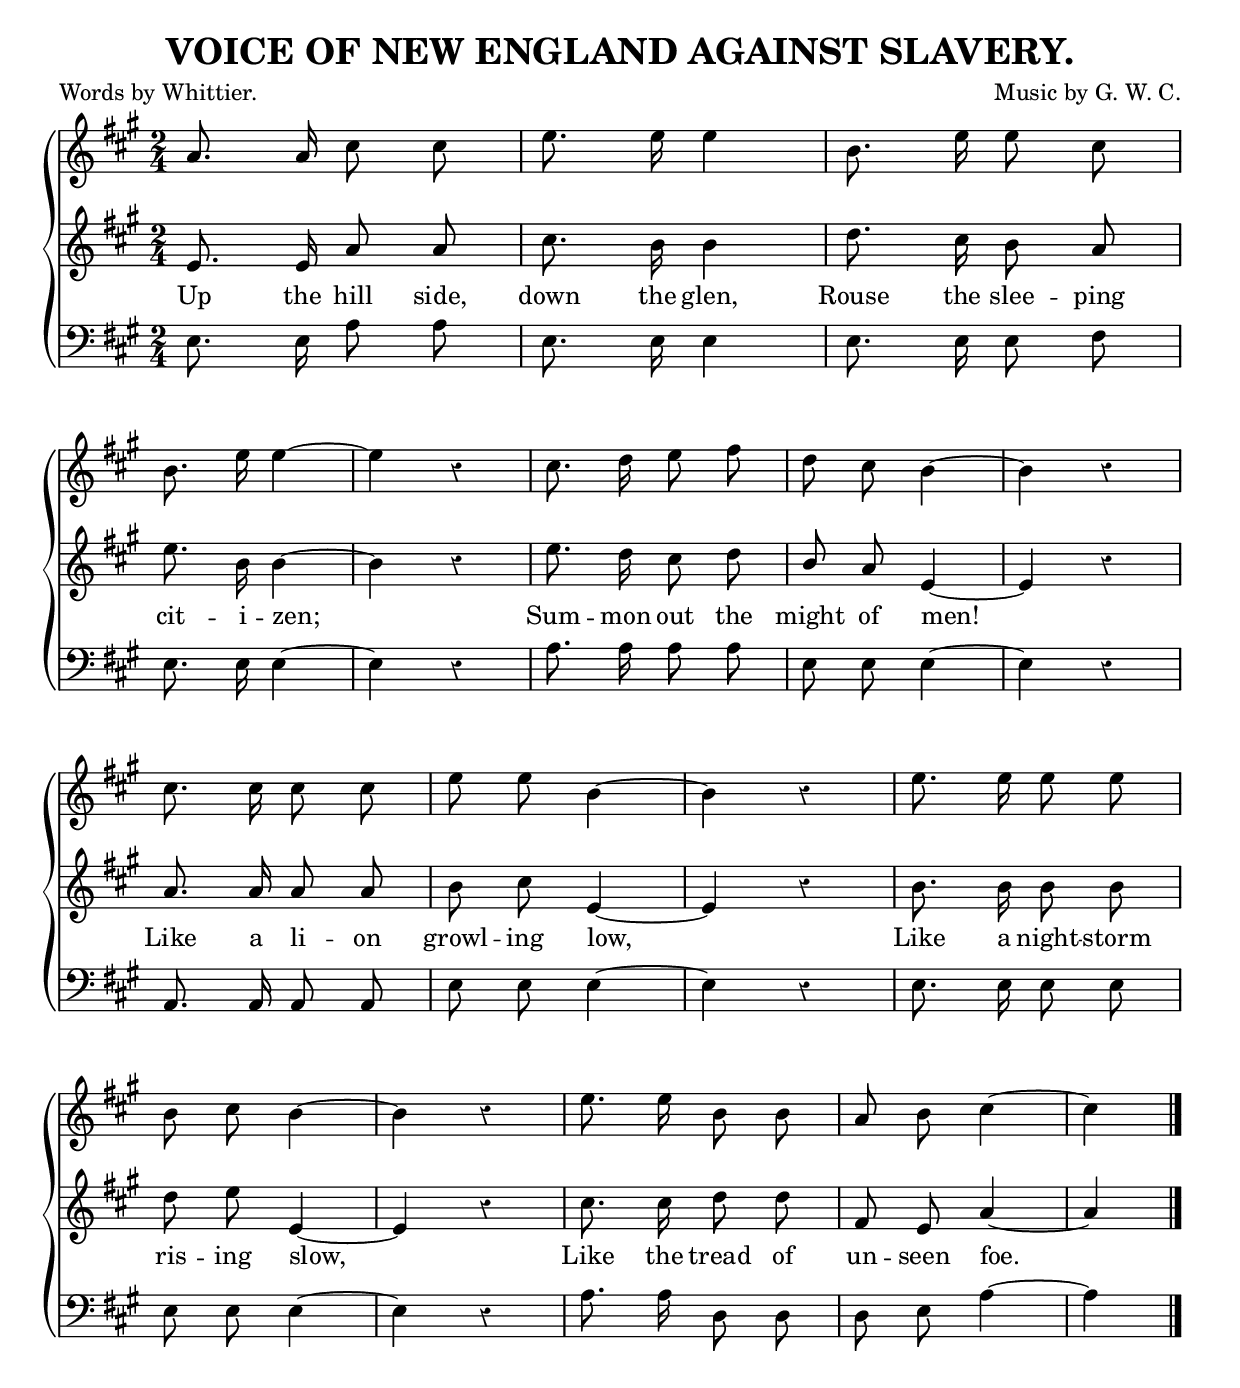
\version "2.10"
\include "english.ly"

\header {
  title = "VOICE OF NEW ENGLAND AGAINST SLAVERY."
  poet = "Words by Whittier."
  composer = "Music by G. W. C."
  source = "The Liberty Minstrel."
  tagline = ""
}

words = \lyricmode {
  Up the hill side, down the glen, Rouse the slee -- ping
  cit -- i -- zen; Sum -- mon out the might of men!
  Like a li -- on growl -- ing low, Like a night -- storm
  ris -- ing slow, Like the tread of un -- seen foe.
}


trebleOne =  \relative c' {
  \key a \major
  \time 2/4
  \clef treble
  \autoBeamOff

  a'8. a16 cs8 cs8 |
      e8. e16 e4 |
      b8. e16 e8 cs8 |

  \break    
  b8. e16 e4 ~ |
      e4 r4 |
      cs8. d16 e8 fs8 |
      d8 cs8 b4 ~ |
      b4 r4 |

  \break    
  cs8. cs16  cs8 cs8 |
      e8 e8 b4 ~ |
      b4 r4 |
      e8. e16 e8 e8 |
  
  \break    
  b8 cs8 b4 ~ |
      b4 r4 |
      e8. e16 b8 b8 |
      a8 b8 cs4 ~ |
      cs4 \bar "|."
}

trebleTwo =  \relative c' {
  \key a \major
  \time 2/4
  \clef treble
  \autoBeamOff

  e8. e16 a8 a8 |
      cs8. b16 b4 |
      d8. cs16 b8 a8 |

  e'8. b16 b4 ~ |
      b4 r4 |
      e8. d16 cs8 d8 |
      \stemUp b8 a8 e4 ~ |
      e4 r4 |

  a8. a16  a8 a8 |
      \stemNeutral b8 cs8 e,4 ~ |
      e4 r4 |
      b'8. b16 b8 b8 |
  
  d8 e8 e,4 ~ |
      e4 r4 |
      cs'8. cs16 d8 d8 |
      fs,8 e8 a4 ~ |
      a4 \bar "|."
}

bass =  \relative c {
  \key a \major
  \time 2/4
  \clef bass
  \autoBeamOff

  e8. e16 a8 a8 |
      e8. e16 e4 |
      e8. e16 e8 fs8 |

  e8. e16 e4 ~ |
      e4 r4 |
      a8. a16 a8 a8 |
      e8 e8 e4 ~ |
      e4 r4 |

  a,8. a16  a8 a8 |
      e'8 e8 e4 ~ |
      e4 r4 |
      e8. e16 e8 e8 |     
            
  e8 e8 e4 ~ |
      e4 r4 |
      a8. a16 d,8 d8 |
      d8 e8 a4 ~ |
      a4 \bar "|."
}

\score { 
  \new ChoirStaff \with{systemStartDelimiter = #'SystemStartBrace }	
   <<
     \new Staff = "upperOne"  \new Voice = "trebleOne" { \trebleOne }
     \new Staff = "upperTwo"  \new Voice = "trebleTwo" { \trebleTwo }
     \new Lyrics \lyricsto "trebleOne" { \words }
     \new Staff = "bass"  \new Voice = "bass" { \bass }
   >>
   
\layout {
	indent=0
	\context { \Staff \override Rest #'style = #'classical }
	\context { \Score \remove "Bar_number_engraver" }
	  }
	  
\midi { \context { \Score tempoWholesPerMinute = #(ly:make-moment 100 4 ) }}   

}
